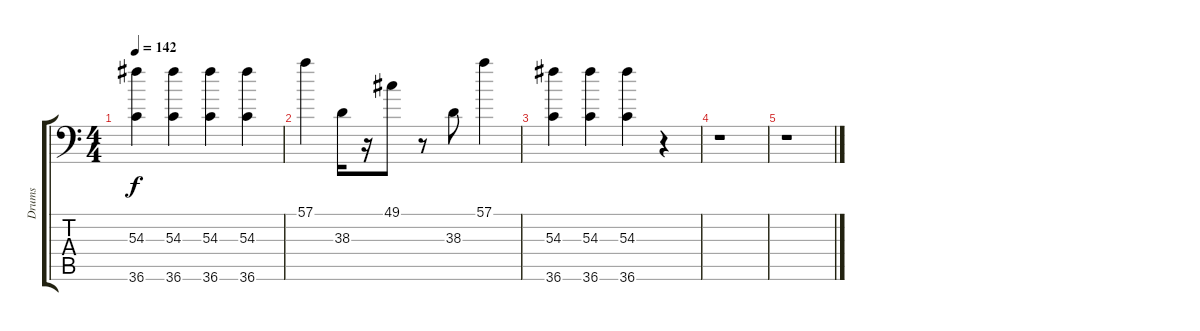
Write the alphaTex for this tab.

\track ("Drums" "Drums") {instrument acousticgrandpiano}
\staff {score tabs}
\tuning (C-1 C-1 C-1 C-1 C-1 C-1) {hide}
\ts (4 4)
\tempo 142
\clef f4
\ks c
(54.3 36.6).4{dy f} (54.3 36.6).4 (54.3 36.6).4 (54.3 36.6).4 |
57.1.4 38.3.16 r.16 49.1.8 r.8 38.3.8 57.1.4 |
(54.3 36.6).4 (54.3 36.6).4 (54.3 36.6).4 r.4 |
r.1 |
r.1
